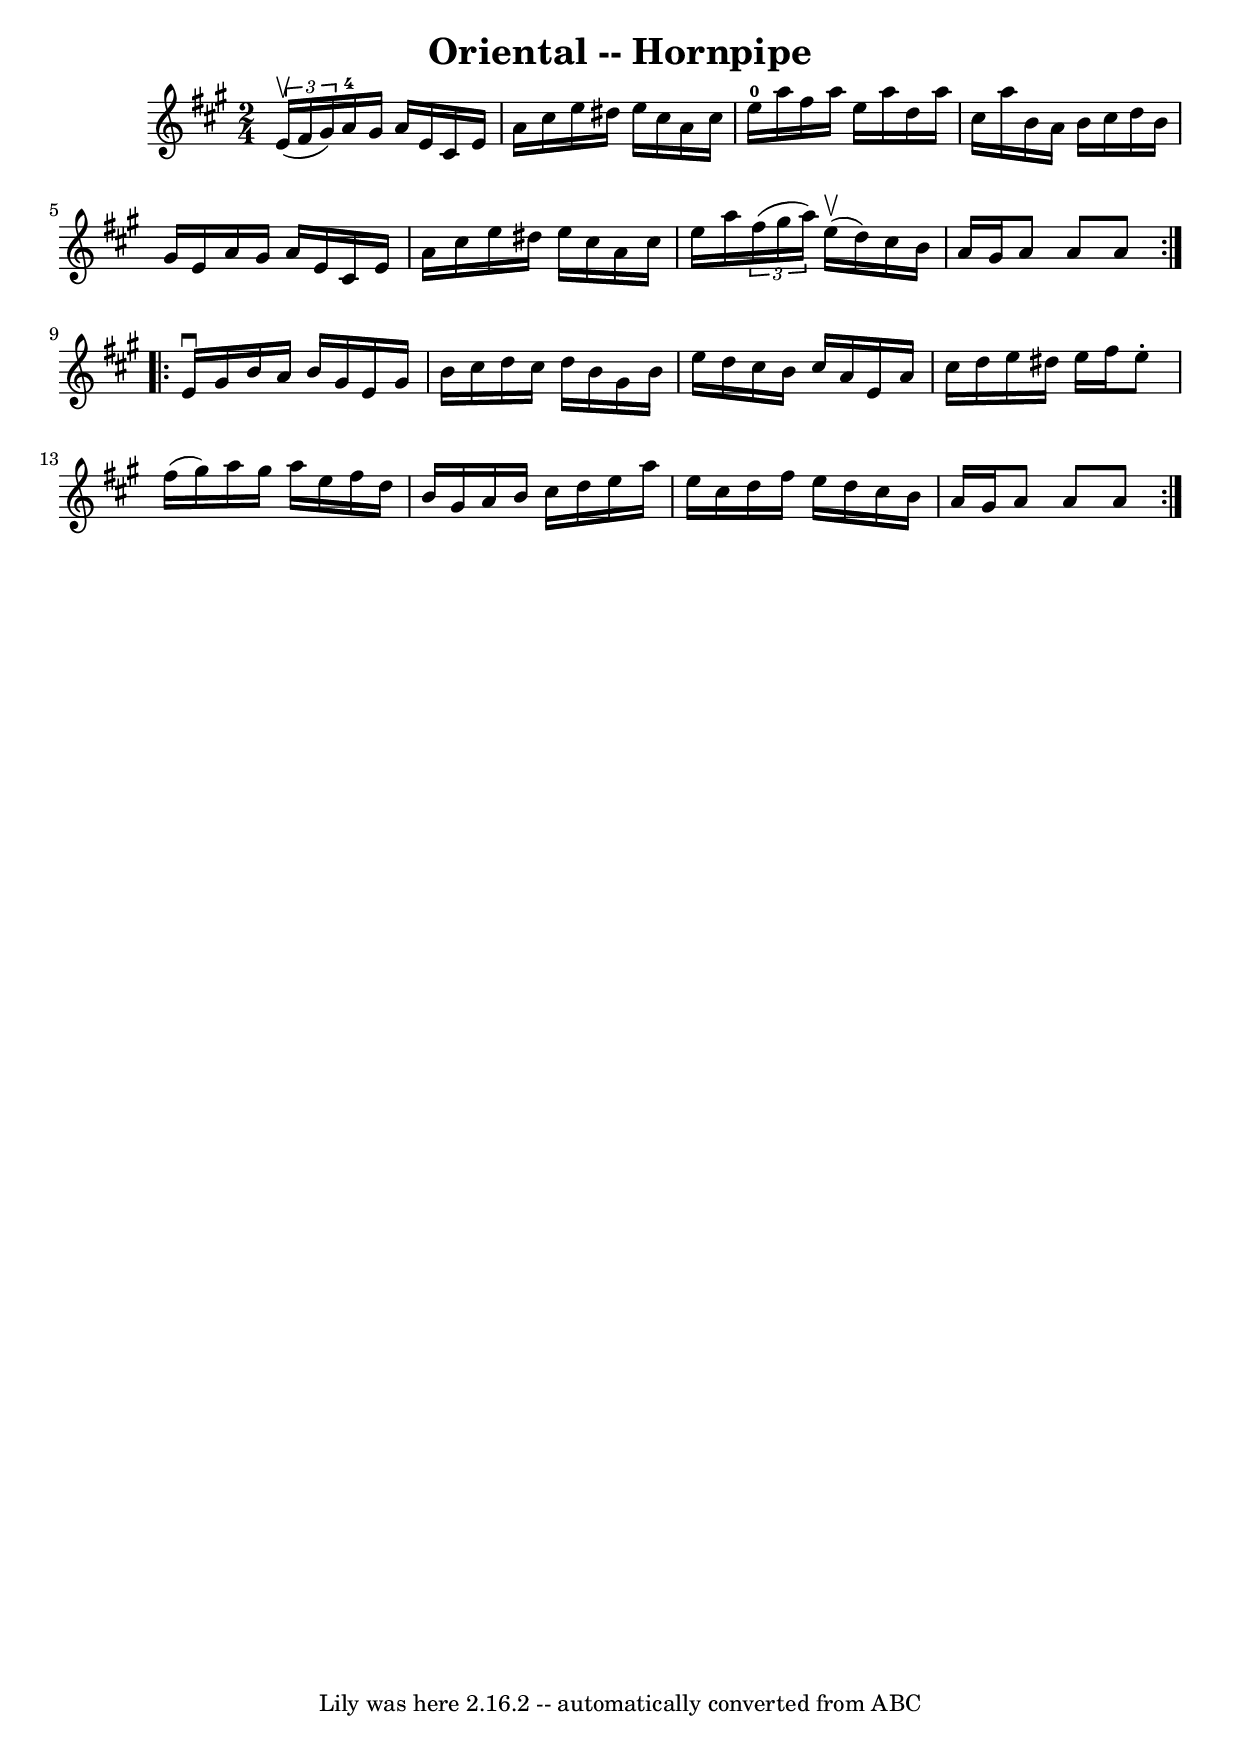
\version "2.16.2"
\include "Mammoth.ily"
\header {
  %% book = "Cole's 1000 Fiddle Tunes"
  crossRefNumber = "1"
  footnotes = ""
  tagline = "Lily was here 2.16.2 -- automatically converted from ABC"
  title = "Oriental -- Hornpipe"

}
voicedefault =  {



  \repeat volta 2 {

    \time 2/4 
    \key a \major
   \times 2/3 { e'16 (^\upbow fis'16 gis'16) 
			       } 
    |
    a'16-4 gis'16 a'16 e'16 cis'16 e'16 a'16    
    cis''16  |
    e''16 dis''16 e''16 cis''16 a'16 cis''16    
    e''16-0 a''16  |
    fis''16 a''16 e''16 a''16 d''16    
    a''16 cis''16 a''16  |
    b'16 a'16 b'16 cis''16 d''16  
    b'16 gis'16 e'16  |
    a'16 gis'16 a'16 e'16 cis'16 
    e'16 a'16 cis''16  |
    e''16 dis''16 e''16 cis''16    
    a'16 cis''16 e''16 a''16  |
    \times 2/3 { fis''16 (
		 gis''16 a''16) 
	       } e''16 (^\upbow d''16) cis''16 b'16 a'16 
    gis'16  |
    a'8 a'8 a'8  
  }     
  \repeat volta 2 {
    e'16 
    ^\downbow gis'16  |
    b'16 a'16 b'16 gis'16 e'16 gis'16 
    b'16 cis''16  |
    d''16 cis''16 d''16 b'16 gis'16    
    b'16 e''16 d''16  |
    cis''16 b'16 cis''16 a'16 e'16   
    a'16 cis''16 d''16  |
    e''16 dis''16 e''16 fis''16    
    e''8 -. fis''16 (gis''16) |
    a''16 gis''16 a''16    
    e''16 fis''16 d''16 b'16 gis'16  |
    a'16 b'16 cis''16 
    d''16 e''16 a''16 e''16 cis''16  |
    d''16 fis''16    
    e''16 d''16 cis''16 b'16 a'16 gis'16  |
    a'8 a'8    
    a'8  
  }   

}

\score{
  <<

    \context Staff="default"
    {
      \voicedefault 
      
    }

  >>
  \layout {
    
  }
  \midi {
  }

}
